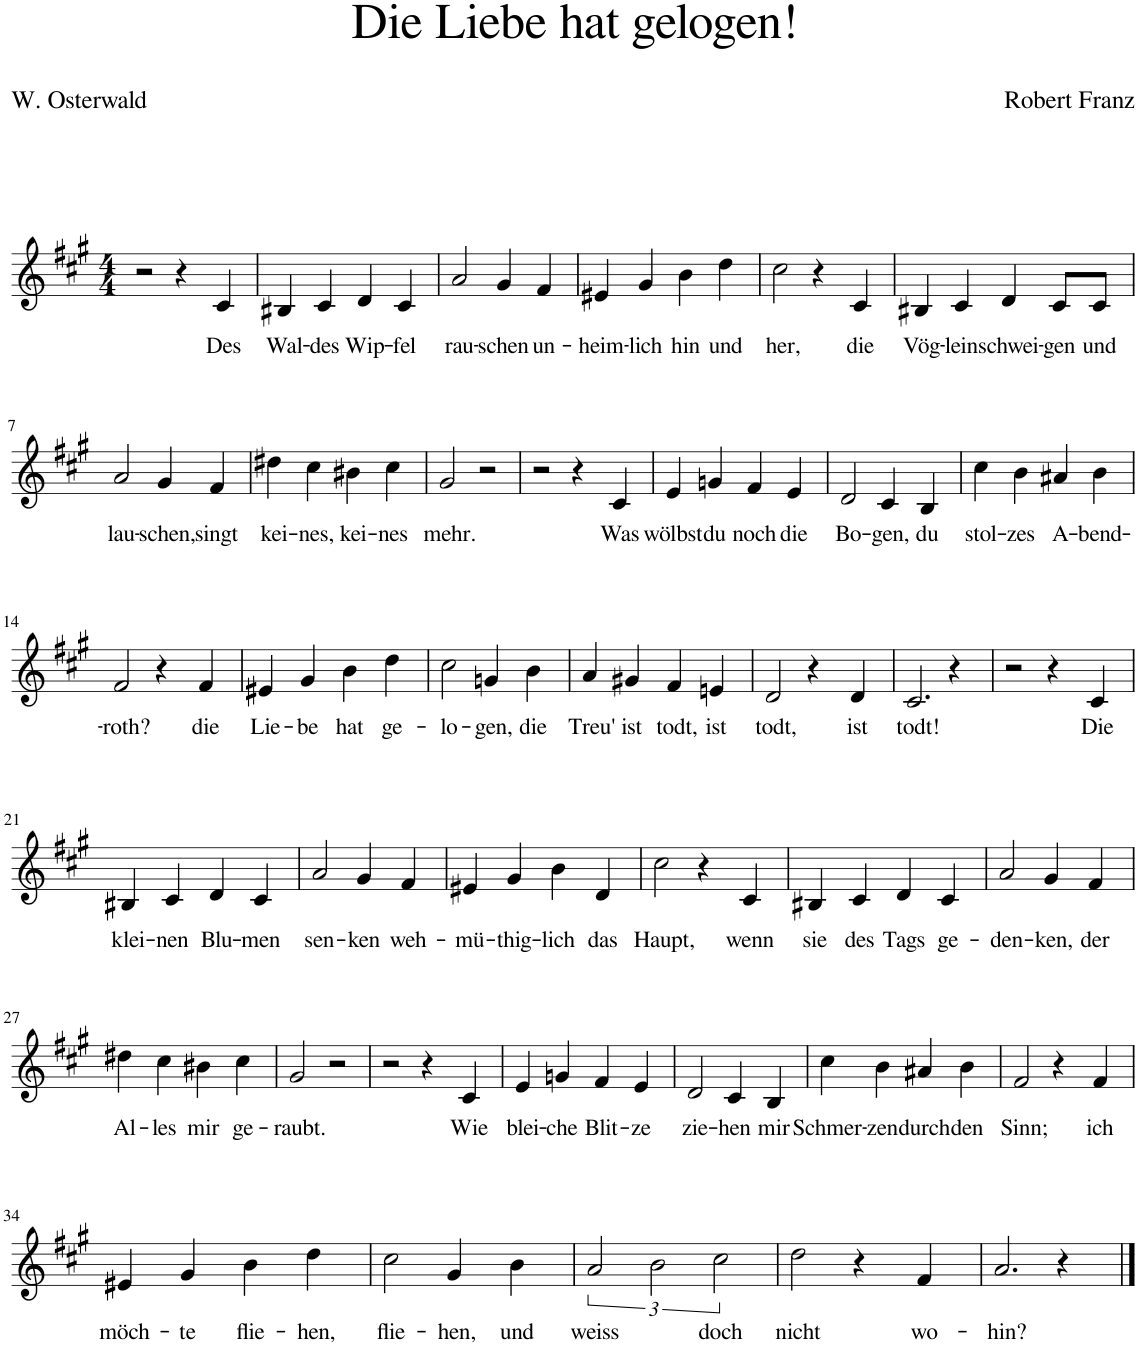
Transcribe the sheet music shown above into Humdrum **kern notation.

**kern	**text
*part1	*part1
*staff1	*staff1
*I"Piano	*
*I'Pno	*
*clefG2	*
*k[f#c#g#]	*
*M4/4	*
=1	=1
2r	.
4r	.
!	!LO:LY:b
4c#/	Des
=2	=2
!	!LO:LY:b
4B#X/	Wal-
!	!LO:LY:b
4c#/	-des
!	!LO:LY:b
4d/	Wip-
!	!LO:LY:b
4c#/	-fel
=3	=3
!	!LO:LY:b
2a/	rau-
!	!LO:LY:b
4g#/	-schen
!	!LO:LY:b
4f#/	un-
=4	=4
!	!LO:LY:b
4e#X/	-heim-
!	!LO:LY:b
4g#/	lich
!	!LO:LY:b
4b\	hin
!	!LO:LY:b
4dd\	und
=5	=5
!	!LO:LY:b
2cc#\	her,
4r	.
!	!LO:LY:b
4c#/	die
=6	=6
!	!LO:LY:b
4B#X/	Vög-
!	!LO:LY:b
4c#/	-lein
!	!LO:LY:b
4d/	schwei-
!	!LO:LY:b
8c#/L	-gen
!	!LO:LY:b
8c#/J	und
!!LO:LB:g=z
=7	=7
!	!LO:LY:b
2a/	lau-
!	!LO:LY:b
4g#/	-schen,
!	!LO:LY:b
4f#/	singt
=8	=8
!	!LO:LY:b
4dd#X\	kei-
!	!LO:LY:b
4cc#\	-nes,
!	!LO:LY:b
4b#X\	kei-
!	!LO:LY:b
4cc#\	-nes
=9	=9
!	!LO:LY:b
2g#/	mehr.
2r	.
=10	=10
2r	.
4r	.
!	!LO:LY:b
4c#/	Was
=11	=11
!	!LO:LY:b
4e/	wölbst
!	!LO:LY:b
4gn/	du
!	!LO:LY:b
4f#/	noch
!	!LO:LY:b
4e/	die
=12	=12
!	!LO:LY:b
2d/	Bo-
!	!LO:LY:b
4c#/	-gen,
!	!LO:LY:b
4B/	du
=13	=13
!	!LO:LY:b
4cc#\	stol-
!	!LO:LY:b
4b\	-zes
!	!LO:LY:b
4a#X/	A-
!	!LO:LY:b
4b\	-bend-
!!LO:LB:g=z
=14	=14
!	!LO:LY:b
2f#/	-roth?
4r	.
!	!LO:LY:b
4f#/	die
=15	=15
!	!LO:LY:b
4e#X/	Lie-
!	!LO:LY:b
4g#/	-be
!	!LO:LY:b
4b\	hat
!	!LO:LY:b
4dd\	ge-
=16	=16
!	!LO:LY:b
2cc#\	-lo-
!	!LO:LY:b
4gn/	-gen,
!	!LO:LY:b
4b\	die
=17	=17
!	!LO:LY:b
4a/	Treu'
!	!LO:LY:b
4g#X/	ist
!	!LO:LY:b
4f#/	todt,
!	!LO:LY:b
4en/	ist
=18	=18
!	!LO:LY:b
2d/	todt,
4r	.
!	!LO:LY:b
4d/	ist
=19	=19
!	!LO:LY:b
2.c#/	todt!
4r	.
=20	=20
2r	.
4r	.
!	!LO:LY:b
4c#/	Die
!!LO:LB:g=z
=21	=21
!	!LO:LY:b
4B#X/	klei-
!	!LO:LY:b
4c#/	-nen
!	!LO:LY:b
4d/	Blu-
!	!LO:LY:b
4c#/	-men
=22	=22
!	!LO:LY:b
2a/	sen-
!	!LO:LY:b
4g#/	-ken
!	!LO:LY:b
4f#/	weh-
=23	=23
!	!LO:LY:b
4e#X/	-mü-
!	!LO:LY:b
4g#/	thig-
!	!LO:LY:b
4b\	-lich
!	!LO:LY:b
4d/	das
=24	=24
!	!LO:LY:b
2cc#\	Haupt,
4r	.
!	!LO:LY:b
4c#/	wenn
=25	=25
!	!LO:LY:b
4B#X/	sie
!	!LO:LY:b
4c#/	des
!	!LO:LY:b
4d/	Tags
!	!LO:LY:b
4c#/	ge-
=26	=26
!	!LO:LY:b
2a/	-den-
!	!LO:LY:b
4g#/	-ken,
!	!LO:LY:b
4f#/	der
!!LO:LB:g=z
=27	=27
!	!LO:LY:b
4dd#X\	Al-
!	!LO:LY:b
4cc#\	-les
!	!LO:LY:b
4b#X\	mir
!	!LO:LY:b
4cc#\	ge-
=28	=28
!	!LO:LY:b
2g#/	-raubt.
2r	.
=29	=29
2r	.
4r	.
!	!LO:LY:b
4c#/	Wie
=30	=30
!	!LO:LY:b
4e/	blei-
!	!LO:LY:b
4gn/	-che
!	!LO:LY:b
4f#/	Blit-
!	!LO:LY:b
4e/	-ze
=31	=31
!	!LO:LY:b
2d/	zie-
!	!LO:LY:b
4c#/	-hen
!	!LO:LY:b
4B/	mir
=32	=32
!	!LO:LY:b
4cc#\	Schmer-
!	!LO:LY:b
4b\	-zen
!	!LO:LY:b
4a#X/	durch
!	!LO:LY:b
4b\	den
=33	=33
!	!LO:LY:b
2f#/	Sinn;
4r	.
!	!LO:LY:b
4f#/	ich
!!LO:LB:g=z
=34	=34
!	!LO:LY:b
4e#X/	möch-
!	!LO:LY:b
4g#/	-te
!	!LO:LY:b
4b\	flie-
!	!LO:LY:b
4dd\	-hen,
=35	=35
!	!LO:LY:b
2cc#\	flie-
!	!LO:LY:b
4g#/	-hen,
!	!LO:LY:b
4b\	und
=36	=36
!	!LO:LY:b
3a/	weiss
3b\	.
!	!LO:LY:b
3cc#\	doch
=37	=37
!	!LO:LY:b
2dd\	nicht
4r	.
!	!LO:LY:b
4f#/	wo-
=38	=38
!	!LO:LY:b
2.a/	hin?
4r	.
==	==
*-	*-
